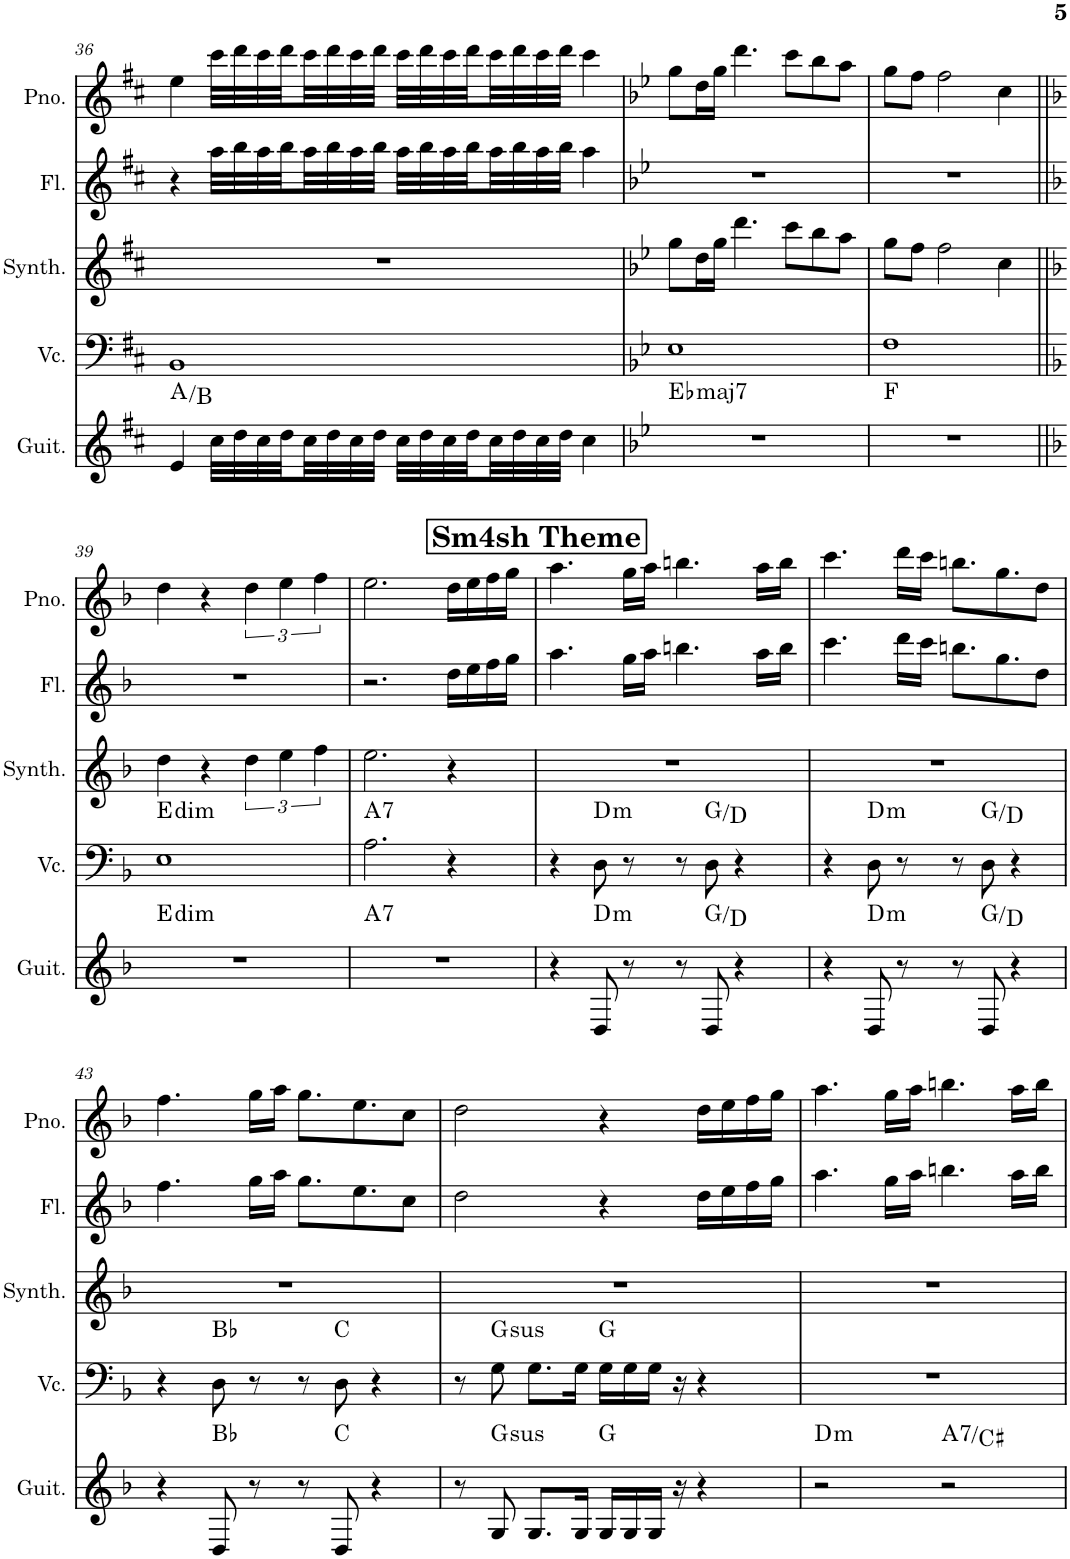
**kern	**harte	**kern	**harte	**kern	**kern	**kern
*part5	*part5	*part4	*part4	*part3	*part2	*part1
*staff5	*	*staff4	*	*staff3	*staff2	*staff1
*I"Classical Guitar	*	*I"Violoncello	*	*I"Sine Synthesizer	*I"Flute	*I"Piano
*I'Guit.	*	*I'Vc.	*	*I'Synth.	*I'Fl.	*I'Pno.
!!LO:PB:g=z
*clefG2	*	*clefF4	*	*clefG2	*clefG2	*clefG2
*k[f#c#]	*	*k[f#c#]	*	*k[f#c#]	*k[f#c#]	*k[f#c#]
*M4/4	*	*M4/4	*	*M4/4	*M4/4	*M4/4
=36	=36	=36	=36	=36	=36	=36
4e/	A:maj/2	1BB	.	1r	4r	4ee\
32cc#\LLL	.	.	.	.	32aa\LLL	32ccc#\LLL
32dd\	.	.	.	.	32bb\	32ddd\
32cc#\	.	.	.	.	32aa\	32ccc#\
32dd\	.	.	.	.	32bb\	32ddd\
32cc#\	.	.	.	.	32aa\	32ccc#\
32dd\	.	.	.	.	32bb\	32ddd\
32cc#\	.	.	.	.	32aa\	32ccc#\
32dd\JJJ	.	.	.	.	32bb\JJJ	32ddd\JJJ
32cc#\LLL	.	.	.	.	32aa\LLL	32ccc#\LLL
32dd\	.	.	.	.	32bb\	32ddd\
32cc#\	.	.	.	.	32aa\	32ccc#\
32dd\	.	.	.	.	32bb\	32ddd\
32cc#\	.	.	.	.	32aa\	32ccc#\
32dd\	.	.	.	.	32bb\	32ddd\
32cc#\	.	.	.	.	32aa\	32ccc#\
32dd\JJJ	.	.	.	.	32bb\JJJ	32ddd\JJJ
4cc#\	.	.	.	.	4aa\	4ccc#\
=37	=37	=37	=37	=37	=37	=37
*k[b-e-]	*	*k[b-e-]	*	*k[b-e-]	*k[b-e-]	*k[b-e-]
!	!LO:H:kt=maj7	!	!	!	!	!
1r	Eb:maj7	1E-	.	8gg\L	1r	8gg\L
.	.	.	.	16dd\L	.	16dd\L
.	.	.	.	16gg\JJ	.	16gg\JJ
.	.	.	.	4.ddd\	.	4.ddd\
.	.	.	.	8ccc\L	.	8ccc\L
.	.	.	.	8bb-\	.	8bb-\
.	.	.	.	8aa\J	.	8aa\J
=38	=38	=38	=38	=38	=38	=38
1r	F:maj	1F	.	8gg\L	1r	8gg\L
.	.	.	.	8ff\J	.	8ff\J
.	.	.	.	2ff\	.	2ff\
.	.	.	.	4cc\	.	4cc\
!!LO:LB:g=z
=39||	=39||	=39||	=39||	=39||	=39||	=39||
*k[b-]	*	*k[b-]	*	*k[b-]	*k[b-]	*k[b-]
!	!LO:H:kt=dim	!	!LO:H:kt=dim	!	!	!
1r	E:dim	1E	E:dim	4dd\	1r	4dd\
.	.	.	.	4r	.	4r
.	.	.	.	6dd\	.	6dd\
.	.	.	.	6ee\	.	6ee\
.	.	.	.	6ff\	.	6ff\
=40	=40	=40	=40	=40	=40	=40
!	!LO:H:kt=7	!	!LO:H:kt=7	!	!	!
1r	A:7	2.A\	A:7	2.ee\	2.r	2.ee\
.	.	4r	.	4r	16dd\LL	16dd\LL
.	.	.	.	.	16ee\	16ee\
.	.	.	.	.	16ff\	16ff\
.	.	.	.	.	16gg\JJ	16gg\JJ
!!LO:REH:place=s1:a:B:cj:fs=14:t=Sm4sh Theme
=41	=41	=41	=41	=41	=41	=41
4r	.	4r	.	1r	4.aa\	4.aa\
!	!LO:H:kt=m	!	!LO:H:kt=m	!	!	!
8D/	D:min	8D\	D:min	.	.	.
8r	.	8r	.	.	16gg\LL	16gg\LL
.	.	.	.	.	16aa\JJ	16aa\JJ
8r	.	8r	.	.	4.bbn\	4.bbn\
8D/	G:maj/5	8D\	G:maj/5	.	.	.
4r	.	4r	.	.	.	.
.	.	.	.	.	16aa\LL	16aa\LL
.	.	.	.	.	16bb\JJ	16bb\JJ
=42	=42	=42	=42	=42	=42	=42
4r	.	4r	.	1r	4.ccc\	4.ccc\
!	!LO:H:kt=m	!	!LO:H:kt=m	!	!	!
8D/	D:min	8D\	D:min	.	.	.
8r	.	8r	.	.	16ddd\LL	16ddd\LL
.	.	.	.	.	16ccc\JJ	16ccc\JJ
8r	.	8r	.	.	8.bbn\L	8.bbn\L
8D/	G:maj/5	8D\	G:maj/5	.	.	.
.	.	.	.	.	8.gg\	8.gg\
4r	.	4r	.	.	.	.
.	.	.	.	.	8dd\J	8dd\J
!!LO:LB:g=z
=43	=43	=43	=43	=43	=43	=43
4r	.	4r	.	1r	4.ff\	4.ff\
8D/	Bb:maj	8D\	Bb:maj	.	.	.
8r	.	8r	.	.	16gg\LL	16gg\LL
.	.	.	.	.	16aa\JJ	16aa\JJ
8r	.	8r	.	.	8.gg\L	8.gg\L
8D/	C:maj	8D\	C:maj	.	.	.
.	.	.	.	.	8.ee\	8.ee\
4r	.	4r	.	.	.	.
.	.	.	.	.	8cc\J	8cc\J
=44	=44	=44	=44	=44	=44	=44
8r	.	8r	.	1r	2dd\	2dd\
!	!LO:H:kt=sus	!	!LO:H:kt=sus	!	!	!
8G/	G:sus4	8G\	G:sus4	.	.	.
8.G/L	.	8.G\L	.	.	.	.
16G/Jk	.	16G\Jk	.	.	.	.
16G/LL	G:maj	16G\LL	G:maj	.	4r	4r
16G/	.	16G\	.	.	.	.
16G/JJ	.	16G\JJ	.	.	.	.
16r	.	16r	.	.	.	.
4r	.	4r	.	.	16dd\LL	16dd\LL
.	.	.	.	.	16ee\	16ee\
.	.	.	.	.	16ff\	16ff\
.	.	.	.	.	16gg\JJ	16gg\JJ
=45	=45	=45	=45	=45	=45	=45
!	!LO:H:kt=m	!	!	!	!	!
2r	D:min	1r	.	1r	4.aa\	4.aa\
.	.	.	.	.	16gg\LL	16gg\LL
.	.	.	.	.	16aa\JJ	16aa\JJ
!	!LO:H:kt=7	!	!	!	!	!
2r	A:7/3	.	.	.	4.bbn\	4.bbn\
.	.	.	.	.	16aa\LL	16aa\LL
.	.	.	.	.	16bb\JJ	16bb\JJ
=	=	=	=	=	=	=
*-	*-	*-	*-	*-	*-	*-
